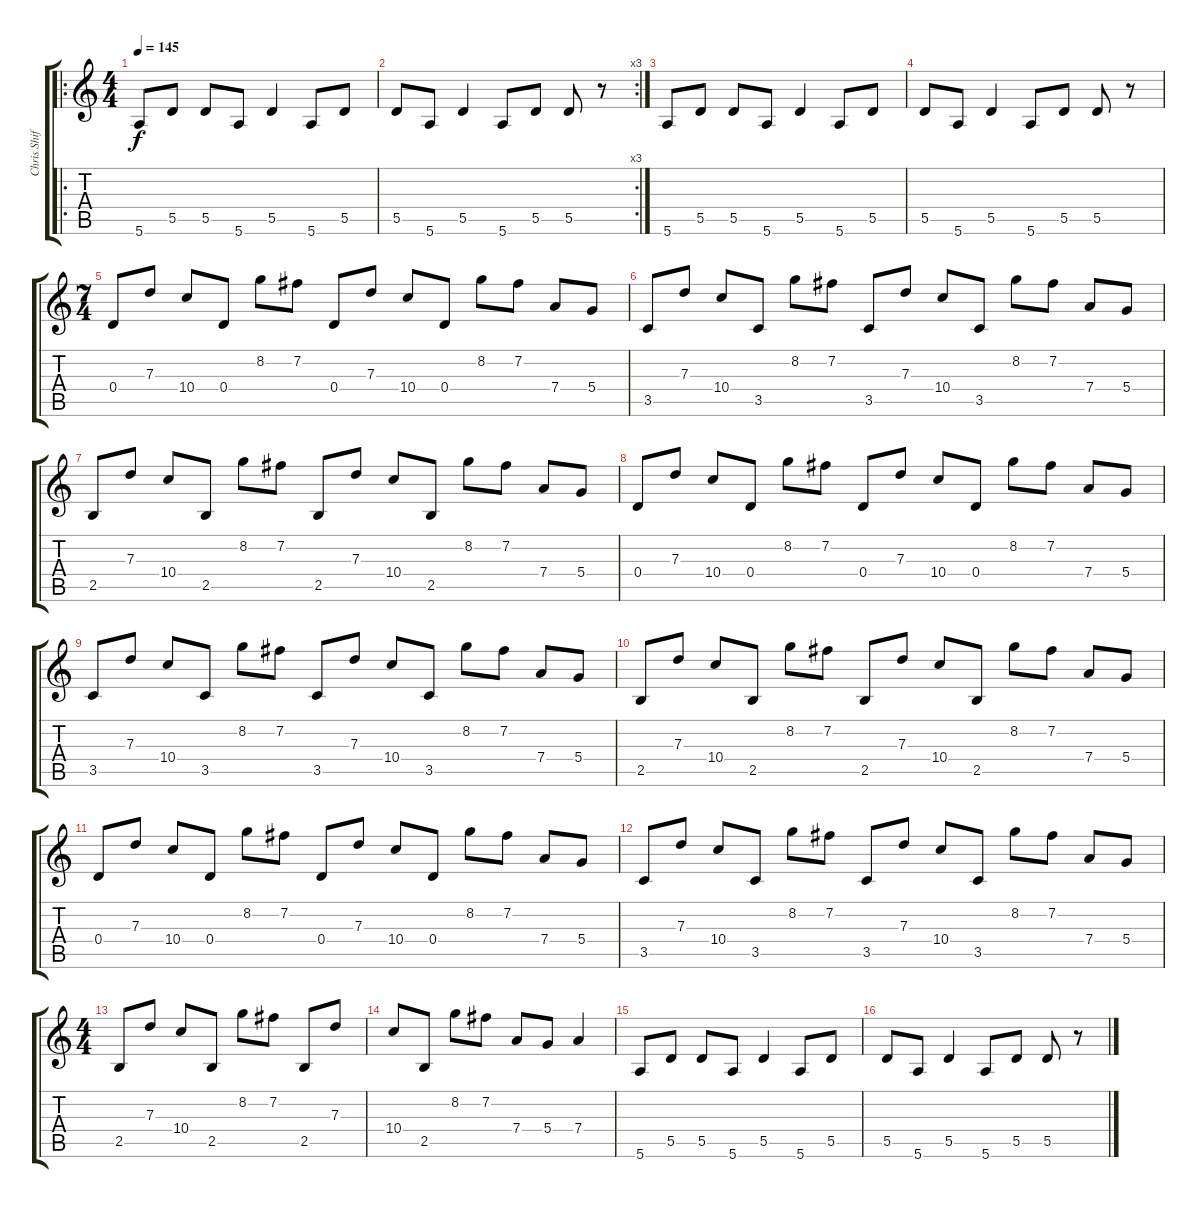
\track ("Chris Shiflett" "Chris Shif") {instrument overdrivenguitar}
\staff {score tabs}
\tuning (E4 B3 G3 D3 A2 E2) {hide}
\ro
\ts (4 4)
\tempo 145
\clef g2
\ks c
5.6.8{dy f instrument overdrivenguitar} 5.5.8 5.5.8 5.6.8 5.5.4 5.6.8 5.5.8 |
\rc 3
5.5.8 5.6.8 5.5.4 5.6.8 5.5.8 5.5.8 r.8 |
5.6.8 5.5.8 5.5.8 5.6.8 5.5.4 5.6.8 5.5.8 |
5.5.8 5.6.8 5.5.4 5.6.8 5.5.8 5.5.8 r.8 |
\ts (7 4)
0.4.8{volume 16 instrument overdrivenguitar} 7.3.8 10.4.8 0.4.8 8.2.8 7.2.8 0.4.8 7.3.8 10.4.8 0.4.8 8.2.8 7.2.8 7.4.8 5.4.8 |
3.5.8{volume 16 instrument overdrivenguitar} 7.3.8 10.4.8 3.5.8 8.2.8 7.2.8 3.5.8 7.3.8 10.4.8 3.5.8 8.2.8 7.2.8 7.4.8 5.4.8 |
2.5.8{volume 16 instrument overdrivenguitar} 7.3.8 10.4.8 2.5.8 8.2.8 7.2.8 2.5.8 7.3.8 10.4.8 2.5.8 8.2.8 7.2.8 7.4.8 5.4.8 |
0.4.8{volume 16 instrument overdrivenguitar} 7.3.8 10.4.8 0.4.8 8.2.8 7.2.8 0.4.8 7.3.8 10.4.8 0.4.8 8.2.8 7.2.8 7.4.8 5.4.8 |
3.5.8{volume 16 instrument overdrivenguitar} 7.3.8 10.4.8 3.5.8 8.2.8 7.2.8 3.5.8 7.3.8 10.4.8 3.5.8 8.2.8 7.2.8 7.4.8 5.4.8 |
2.5.8{volume 16 instrument overdrivenguitar} 7.3.8 10.4.8 2.5.8 8.2.8 7.2.8 2.5.8 7.3.8 10.4.8 2.5.8 8.2.8 7.2.8 7.4.8 5.4.8 |
0.4.8{volume 16 instrument overdrivenguitar} 7.3.8 10.4.8 0.4.8 8.2.8 7.2.8 0.4.8 7.3.8 10.4.8 0.4.8 8.2.8 7.2.8 7.4.8 5.4.8 |
3.5.8{volume 16 instrument overdrivenguitar} 7.3.8 10.4.8 3.5.8 8.2.8 7.2.8 3.5.8 7.3.8 10.4.8 3.5.8 8.2.8 7.2.8 7.4.8 5.4.8 |
\ts (4 4)
2.5.8 7.3.8 10.4.8 2.5.8 8.2.8 7.2.8 2.5.8 7.3.8 |
10.4.8 2.5.8 8.2.8 7.2.8 7.4.8 5.4.8 7.4.4 |
5.6.8 5.5.8 5.5.8 5.6.8 5.5.4 5.6.8 5.5.8 |
5.5.8 5.6.8 5.5.4 5.6.8 5.5.8 5.5.8 r.8
